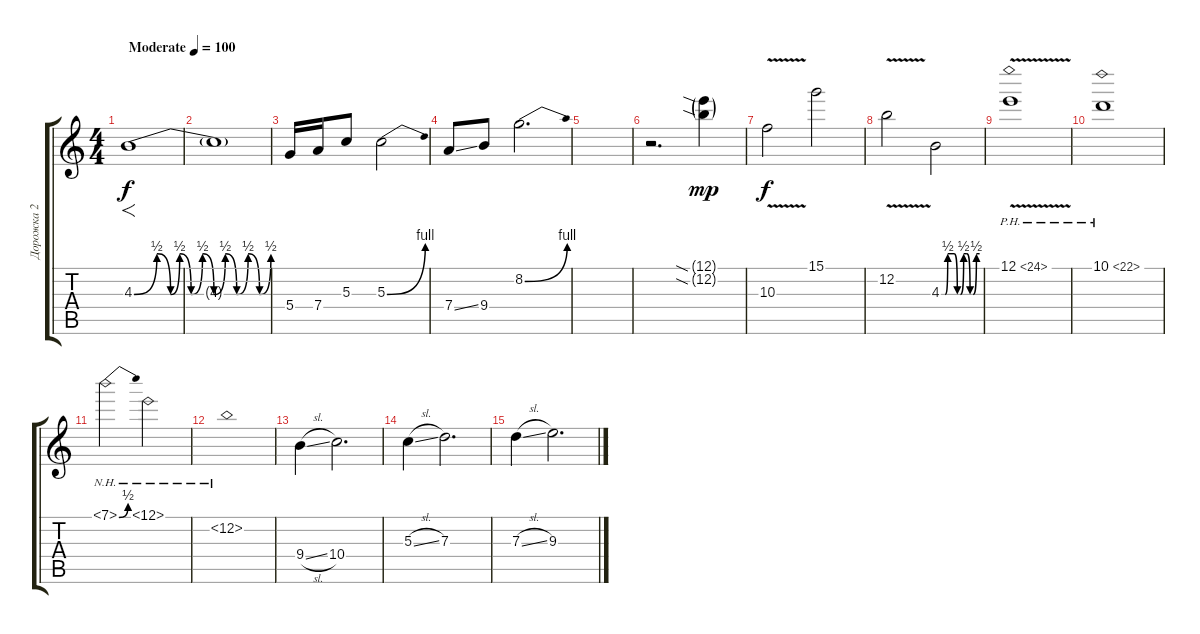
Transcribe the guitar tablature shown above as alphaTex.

\track ("Дорожка 2" "Дорожка 2") {instrument electricguitarclean}
\staff {score tabs}
\tuning (E4 B3 G3 D3 A2 E2) {hide}
\ts (4 4)
\tempo (100 "Moderate")
\clef g2
\ks c
4.3{be (custom 0 0 10 2 16 0 20 2 25 0 30 2 35 0 40 2 45 0 50 2 55 0 60 2)}.1{f dy f instrument electricguitarclean} |
4.3{t}.1 |
5.4.16 7.4.16 5.3.8 5.3{be (bend 0 0 60 4)}.2 |
7.4{ss}.8 9.4.8 8.2{be (bend 0 0 60 4)}.2{d} |
|
r.2{d} (12.1{sia g} 12.2{sia g}).4{dy mp} |
10.3{v}.2{dy f} 15.1.2 |
12.2{v}.2 4.3{be (custom 0 0 6 0 10 2 20 2 25 0 30 0 35 2 40 2 45 0 50 0 55 2 60 2)}.2 |
12.1{ph 12 v}.1 |
10.1{ph 12}.1 |
7.1{be (bend 0 0 60 2) nh}.2 12.1{nh}.2 |
12.2{nh}.1 |
9.4{sl}.4 10.4.2{d} |
5.3{sl}.4 7.3.2{d} |
7.3{sl}.4 9.3.2{d}
